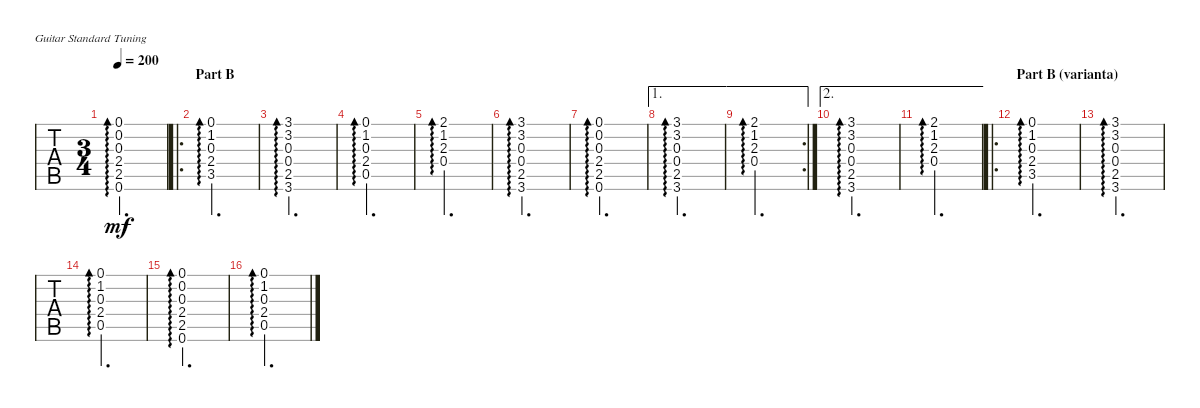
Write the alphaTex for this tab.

\defaultSystemsLayout 4
\bracketExtendMode groupsimilarinstruments
\singleTrackTrackNamePolicy hidden
\multiTrackTrackNamePolicy allsystems
\otherSystemsTrackNameOrientation horizontal
\track ("GtrBk" "GtBk") {multiBarRest instrument acousticguitarsteel}
\staff {tabs}
\tuning (E4 B3 G3 D3 A2 E2)
\ts (3 4)
\tempo 200
\clef g2
\ks c
(2.5 0.6 0.1 0.2 0.3 2.4).2{d ad 0 dy mf} |
\ro
\section ("" "Part B")
(0.1 1.2 0.3 2.4 3.5).2{d ad 0} |
(3.1 3.2 0.3 0.4 2.5 3.6).2{d ad 0} |
(0.1 1.2 0.3 2.4 0.5).2{d ad 0} |
(2.1 1.2 2.3 0.4).2{d ad 0} |
(3.1 3.2 0.3 0.4 2.5 3.6).2{d ad 0} |
(0.1 0.2 0.3 2.4 2.5 0.6).2{d ad 0} |
\ae 1
(3.1 3.2 0.3 0.4 2.5 3.6).2{d ad 0} |
\ae 1
\rc 2
(2.1 1.2 2.3 0.4).2{d ad 0} |
\ae 2
(3.1 3.2 0.3 0.4 2.5 3.6).2{d ad 0} |
\ae 2
(2.1 1.2 2.3 0.4).2{d ad 0} |
\ro
\section ("" "Part B (varianta)")
(0.1 1.2 0.3 2.4 3.5).2{d ad 0} |
(3.1 3.2 0.3 0.4 2.5 3.6).2{d ad 0} |
(0.1 1.2 0.3 2.4 0.5).2{d ad 0} |
(0.1 0.2 0.3 2.4 2.5 0.6).2{d ad 0} |
(0.1 1.2 0.3 2.4 0.5).2{d ad 0}
